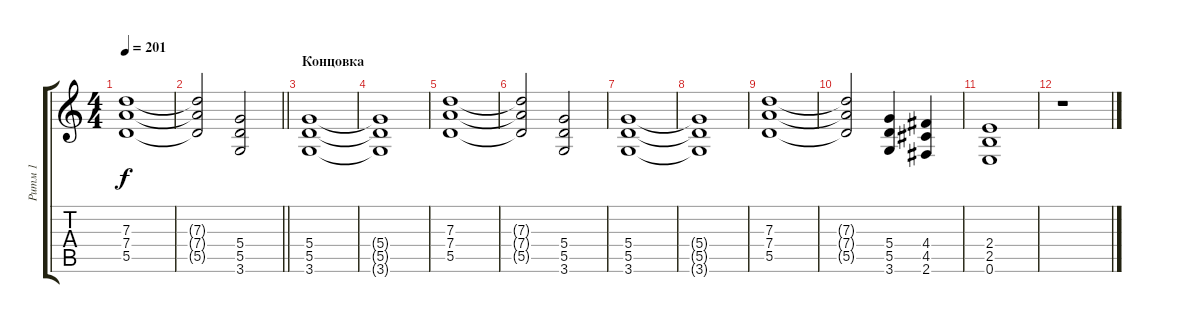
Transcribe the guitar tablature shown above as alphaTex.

\track ("Ритм 1" "Ритм 1") {instrument distortionguitar}
\staff {score tabs}
\tuning (E4 B3 G3 D3 A2 E2) {hide}
\ts (4 4)
\tempo 201
\clef g2
\ks c
(7.3 7.4 5.5).1{dy f} |
\barLineRight lightlight
(7.3{t} 7.4{t} 5.5{t}).2 (5.4 5.5 3.6).2 |
\section ("" "Концовка")
(5.4 5.5 3.6).1 |
(5.4{t} 5.5{t} 3.6{t}).1 |
(7.3 7.4 5.5).1 |
(7.3{t} 7.4{t} 5.5{t}).2 (5.4 5.5 3.6).2 |
(5.4 5.5 3.6).1 |
(5.4{t} 5.5{t} 3.6{t}).1 |
(7.3 7.4 5.5).1 |
(7.3{t} 7.4{t} 5.5{t}).2 (5.4 5.5 3.6).4 (4.4 4.5 2.6).4 |
(2.4 2.5 0.6).1 |
r.1
